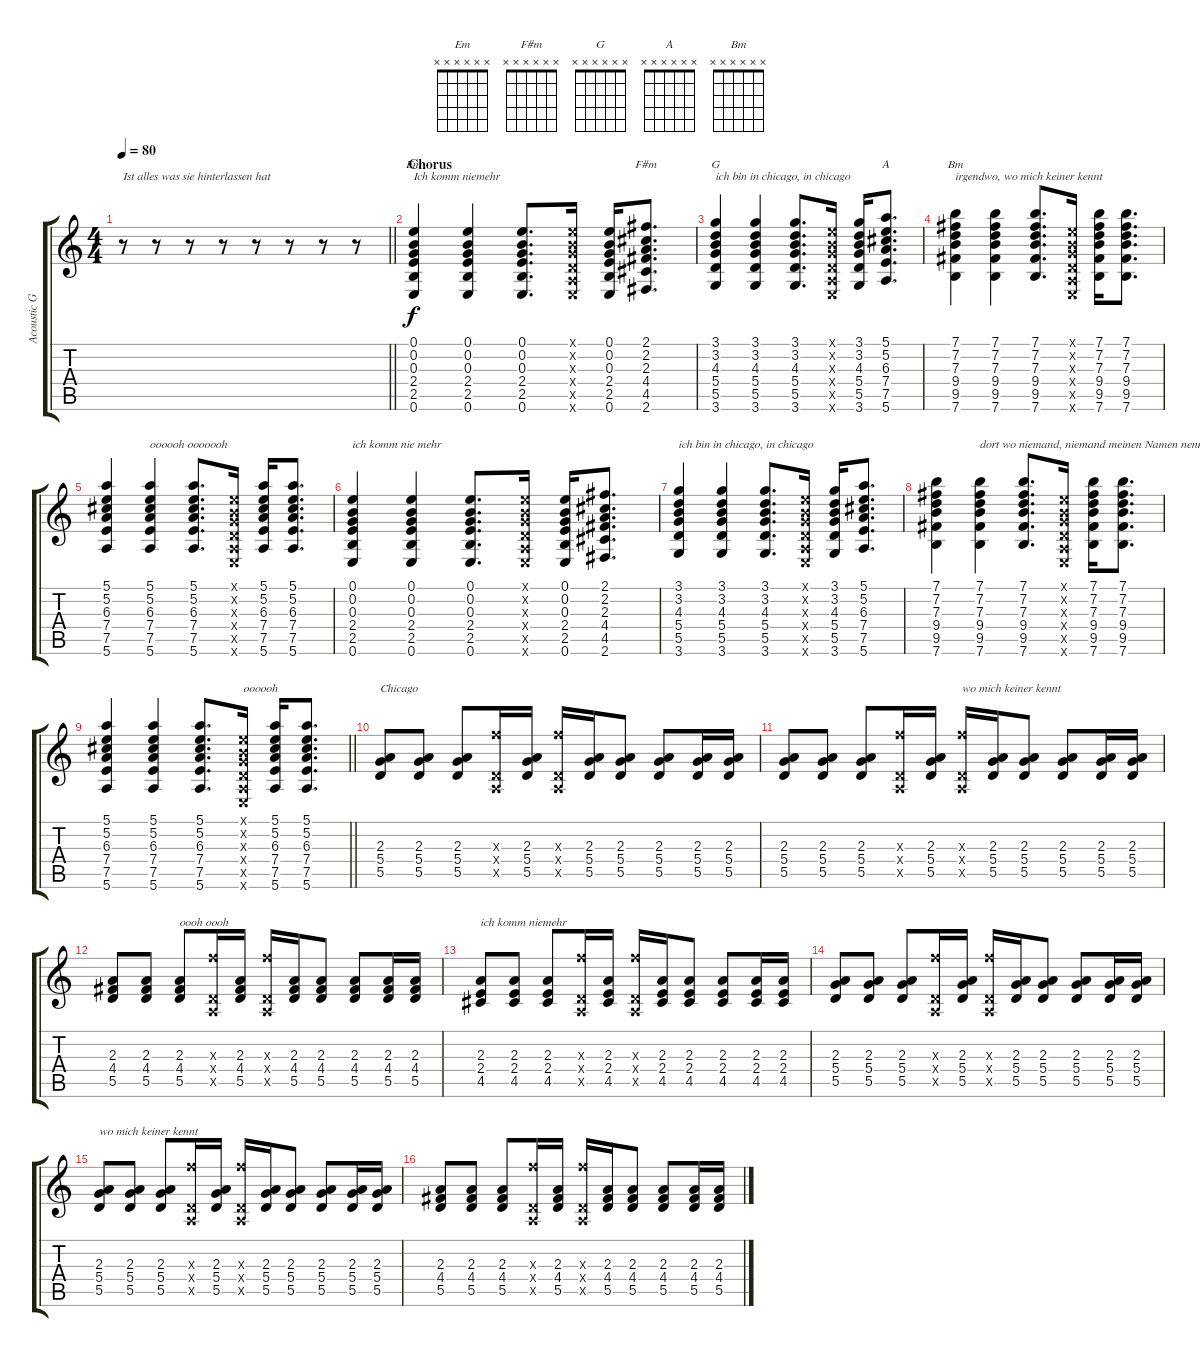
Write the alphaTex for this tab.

\track ("Acoustic Guitar" "Acoustic G") {instrument acousticguitarnylon}
\staff {score tabs}
\tuning (E4 B3 G3 D3 A2 E2) {hide}
\chord ("Em" x x x x x x)
\chord ("F#m" x x x x x x)
\chord ("G" x x x x x x)
\chord ("A" x x x x x x)
\chord ("Bm" x x x x x x)
\ts (4 4)
\tempo 80
\clef g2
\barLineRight lightlight
\ks c
r.8{txt "Ist alles was sie hinterlassen hat" dy f} r.8 r.8 r.8 r.8 r.8 r.8 r.8 |
\section ("" "Chorus")
(0.1 0.2 0.3 2.4 2.5 0.6).4{ch "Em" txt "Ich komm niemehr"} (0.1 0.2 0.3 2.4 2.5 0.6).4 (0.1 0.2 0.3 2.4 2.5 0.6).8{d} (0.1{x} 0.2{x} 0.3{x} 0.4{x} 0.5{x} 0.6{x}).16 (0.1 0.2 0.3 2.4 2.5 0.6).16 (2.1 2.2 2.3 4.4 4.5 2.6).8{d ch "F#m"} |
(3.1 3.2 4.3 5.4 5.5 3.6).4{ch "G" txt "ich bin in chicago, in chicago"} (3.1 3.2 4.3 5.4 5.5 3.6).4 (3.1 3.2 4.3 5.4 5.5 3.6).8{d} (0.1{x} 0.2{x} 0.3{x} 0.4{x} 0.5{x} 0.6{x}).16 (3.1 3.2 4.3 5.4 5.5 3.6).16 (5.1 5.2 6.3 7.4 7.5 5.6).8{d ch "A"} |
(7.1 7.2 7.3 9.4 9.5 7.6).4{ch "Bm" txt "irgendwo, wo mich keiner kennt"} (7.1 7.2 7.3 9.4 9.5 7.6).4 (7.1 7.2 7.3 9.4 9.5 7.6).8{d} (0.1{x} 0.2{x} 0.3{x} 0.4{x} 0.5{x} 0.6{x}).16 (7.1 7.2 7.3 9.4 9.5 7.6).16 (7.1 7.2 7.3 9.4 9.5 7.6).8{d} |
(5.1 5.2 6.3 7.4 7.5 5.6).4 (5.1 5.2 6.3 7.4 7.5 5.6).4{txt "oooooh ooooooh"} (5.1 5.2 6.3 7.4 7.5 5.6).8{d} (0.1{x} 0.2{x} 0.3{x} 0.4{x} 0.5{x} 0.6{x}).16 (5.1 5.2 6.3 7.4 7.5 5.6).16 (5.1 5.2 6.3 7.4 7.5 5.6).8{d} |
(0.1 0.2 0.3 2.4 2.5 0.6).4{txt "ich komm nie mehr"} (0.1 0.2 0.3 2.4 2.5 0.6).4 (0.1 0.2 0.3 2.4 2.5 0.6).8{d} (0.1{x} 0.2{x} 0.3{x} 0.4{x} 0.5{x} 0.6{x}).16 (0.1 0.2 0.3 2.4 2.5 0.6).16 (2.1 2.2 2.3 4.4 4.5 2.6).8{d} |
(3.1 3.2 4.3 5.4 5.5 3.6).4{txt "ich bin in chicago, in chicago"} (3.1 3.2 4.3 5.4 5.5 3.6).4 (3.1 3.2 4.3 5.4 5.5 3.6).8{d} (0.1{x} 0.2{x} 0.3{x} 0.4{x} 0.5{x} 0.6{x}).16 (3.1 3.2 4.3 5.4 5.5 3.6).16 (5.1 5.2 6.3 7.4 7.5 5.6).8{d} |
(7.1 7.2 7.3 9.4 9.5 7.6).4 (7.1 7.2 7.3 9.4 9.5 7.6).4{txt "dort wo niemand, niemand meinen Namen nennt"} (7.1 7.2 7.3 9.4 9.5 7.6).8{d} (0.1{x} 0.2{x} 0.3{x} 0.4{x} 0.5{x} 0.6{x}).16 (7.1 7.2 7.3 9.4 9.5 7.6).16 (7.1 7.2 7.3 9.4 9.5 7.6).8{d} |
\barLineRight lightlight
(5.1 5.2 6.3 7.4 7.5 5.6).4 (5.1 5.2 6.3 7.4 7.5 5.6).4 (5.1 5.2 6.3 7.4 7.5 5.6).8{d} (0.1{x} 0.2{x} 0.3{x} 0.4{x} 0.5{x} 0.6{x}).16{txt "oooooh"} (5.1 5.2 6.3 7.4 7.5 5.6).16 (5.1 5.2 6.3 7.4 7.5 5.6).8{d} |
(2.3 5.4 5.5).8{txt "Chicago" volume 8} (2.3 5.4 5.5).8 (2.3 5.4 5.5).8 (10.3{x} 0.4{x} 0.5{x}).16 (2.3 5.4 5.5).16 (10.3{x} 0.4{x} 0.5{x}).16 (2.3 5.4 5.5).16 (2.3 5.4 5.5).8 (2.3 5.4 5.5).8 (2.3 5.4 5.5).16 (2.3 5.4 5.5).16 |
(2.3 5.4 5.5).8{volume 8} (2.3 5.4 5.5).8 (2.3 5.4 5.5).8 (10.3{x} 0.4{x} 0.5{x}).16 (2.3 5.4 5.5).16 (10.3{x} 0.4{x} 0.5{x}).16{txt "wo mich keiner kennt"} (2.3 5.4 5.5).16 (2.3 5.4 5.5).8 (2.3 5.4 5.5).8 (2.3 5.4 5.5).16 (2.3 5.4 5.5).16 |
(2.3 4.4 5.5).8{volume 8} (2.3 4.4 5.5).8 (2.3 4.4 5.5).8{txt "oooh oooh"} (10.3{x} 0.4{x} 0.5{x}).16 (2.3 4.4 5.5).16 (10.3{x} 0.4{x} 0.5{x}).16 (2.3 4.4 5.5).16 (2.3 4.4 5.5).8 (2.3 4.4 5.5).8 (2.3 4.4 5.5).16 (2.3 4.4 5.5).16 |
(2.3 2.4 4.5).8{txt "ich komm niemehr" volume 8} (2.3 2.4 4.5).8 (2.3 2.4 4.5).8 (10.3{x} 0.4{x} 0.5{x}).16 (2.3 2.4 4.5).16 (10.3{x} 0.4{x} 0.5{x}).16 (2.3 2.4 4.5).16 (2.3 2.4 4.5).8 (2.3 2.4 4.5).8 (2.3 2.4 4.5).16 (2.3 2.4 4.5).16 |
(2.3 5.4 5.5).8{volume 8} (2.3 5.4 5.5).8 (2.3 5.4 5.5).8 (10.3{x} 0.4{x} 0.5{x}).16 (2.3 5.4 5.5).16 (10.3{x} 0.4{x} 0.5{x}).16 (2.3 5.4 5.5).16 (2.3 5.4 5.5).8 (2.3 5.4 5.5).8 (2.3 5.4 5.5).16 (2.3 5.4 5.5).16 |
(2.3 5.4 5.5).8{txt "wo mich keiner kennt" volume 8} (2.3 5.4 5.5).8 (2.3 5.4 5.5).8 (10.3{x} 0.4{x} 0.5{x}).16 (2.3 5.4 5.5).16 (10.3{x} 0.4{x} 0.5{x}).16 (2.3 5.4 5.5).16 (2.3 5.4 5.5).8 (2.3 5.4 5.5).8 (2.3 5.4 5.5).16 (2.3 5.4 5.5).16 |
(2.3 4.4 5.5).8{volume 8} (2.3 4.4 5.5).8 (2.3 4.4 5.5).8 (10.3{x} 0.4{x} 0.5{x}).16 (2.3 4.4 5.5).16 (10.3{x} 0.4{x} 0.5{x}).16 (2.3 4.4 5.5).16 (2.3 4.4 5.5).8 (2.3 4.4 5.5).8 (2.3 4.4 5.5).16 (2.3 4.4 5.5).16
